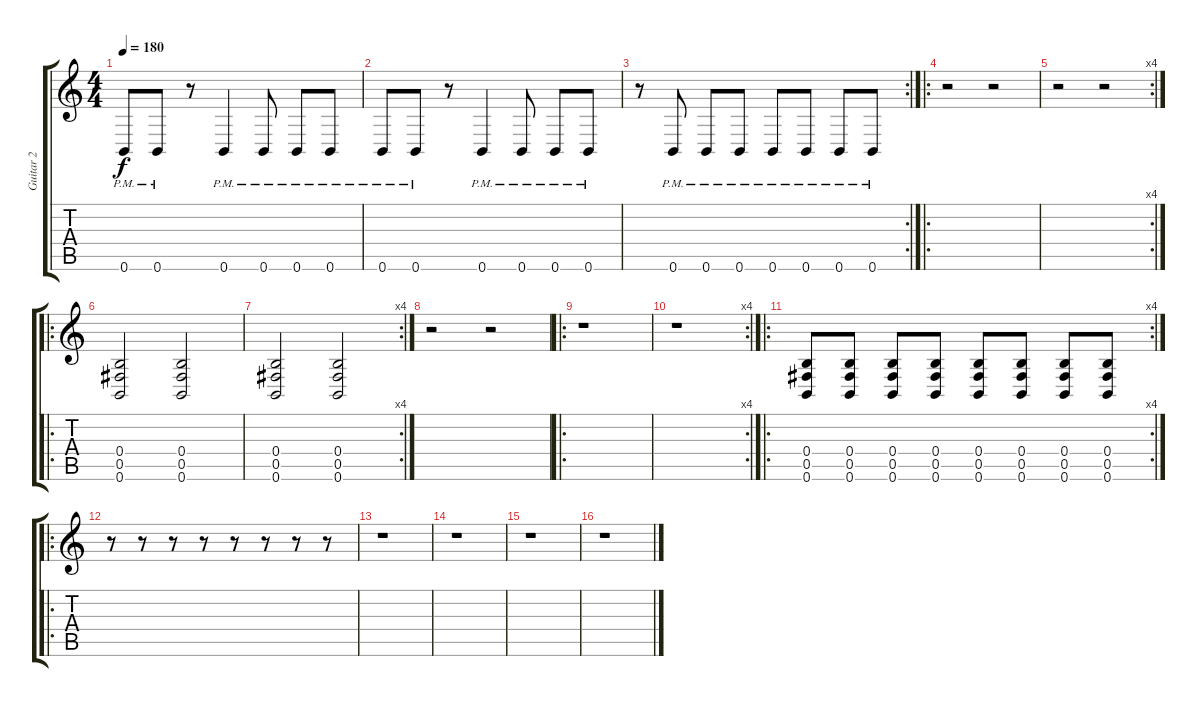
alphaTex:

\track ("Guitar 2" "Guitar 2") {instrument acousticguitarsteel}
\staff {score tabs}
\tuning (Db4 Ab3 E3 B2 Gb2 B1) {hide}
\ts (4 4)
\tempo 180
\clef g2
\ks c
0.6{pm}.8{dy f} 0.6{pm}.8 r.8 0.6{pm}.4 0.6{pm}.8 0.6{pm}.8 0.6{pm}.8 |
0.6{pm}.8 0.6{pm}.8 r.8 0.6{pm}.4 0.6{pm}.8 0.6{pm}.8 0.6{pm}.8 |
\rc 2
r.8 0.6{pm}.8 0.6{pm}.8 0.6{pm}.8 0.6{pm}.8 0.6{pm}.8 0.6{pm}.8 0.6{pm}.8 |
\ro
r.2 r.2 |
\rc 4
r.2 r.2 |
\ro
(0.4 0.5 0.6).2 (0.4 0.5 0.6).2 |
\rc 4
(0.4 0.5 0.6).2 (0.4 0.5 0.6).2 |
r.2 r.2 |
\ro
r.1 |
\rc 4
r.1 |
\ro
\rc 4
(0.4 0.5 0.6).8 (0.4 0.5 0.6).8 (0.4 0.5 0.6).8 (0.4 0.5 0.6).8 (0.4 0.5 0.6).8 (0.4 0.5 0.6).8 (0.4 0.5 0.6).8 (0.4 0.5 0.6).8 |
\ro
r.8 r.8 r.8 r.8 r.8 r.8 r.8 r.8 |
r.1 |
r.1 |
r.1 |
r.1
